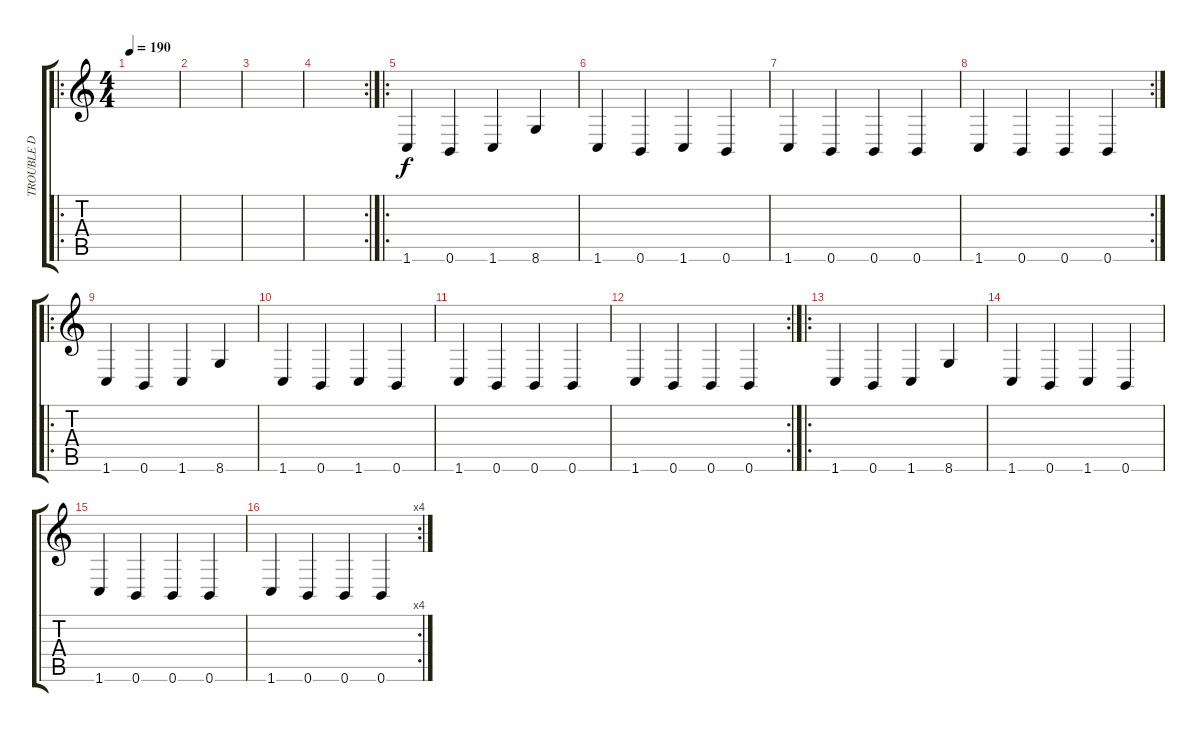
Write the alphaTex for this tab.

\track ("TROUBLE D" "TROUBLE D") {instrument electricbassfinger}
\staff {score tabs}
\tuning (Db4 Ab3 E3 B2 Gb2 B1) {hide}
\ro
\ts (4 4)
\tempo 190
\clef g2
\ks c
|
|
|
\rc 2
|
\ro
1.6.4 0.6.4 1.6.4 8.6.4 |
1.6.4 0.6.4 1.6.4 0.6.4 |
1.6.4 0.6.4 0.6.4 0.6.4 |
\rc 2
1.6.4 0.6.4 0.6.4 0.6.4 |
\ro
1.6.4 0.6.4 1.6.4 8.6.4 |
1.6.4 0.6.4 1.6.4 0.6.4 |
1.6.4 0.6.4 0.6.4 0.6.4 |
\rc 2
1.6.4 0.6.4 0.6.4 0.6.4 |
\ro
1.6.4 0.6.4 1.6.4 8.6.4 |
1.6.4 0.6.4 1.6.4 0.6.4 |
1.6.4 0.6.4 0.6.4 0.6.4 |
\rc 4
1.6.4 0.6.4 0.6.4 0.6.4
